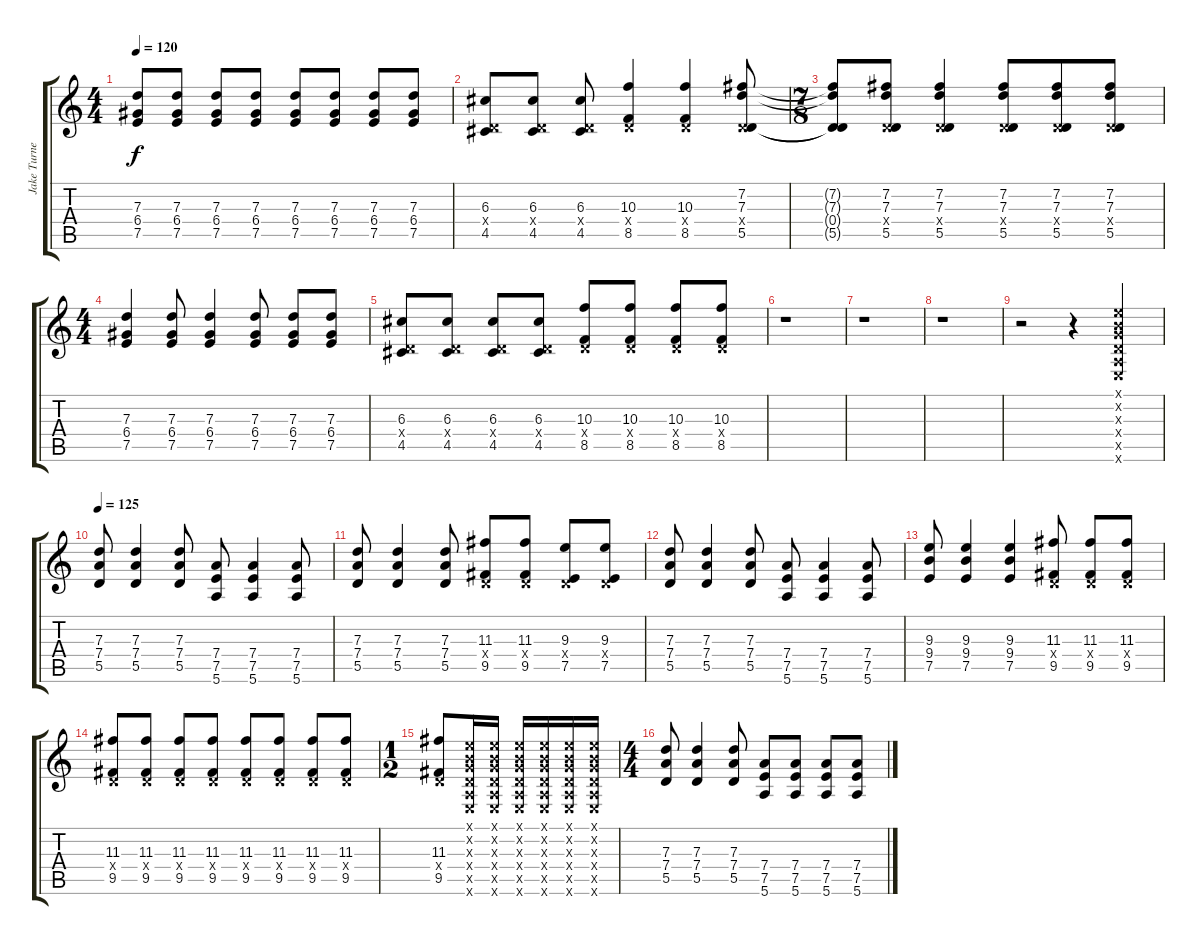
\track ("Jake Turner" "Jake Turne") {instrument acousticguitarsteel}
\staff {score tabs}
\tuning (E4 B3 G3 D3 A2 E2) {hide}
\ts (4 4)
\tempo 120
\clef g2
\ks c
(7.3 6.4 7.5).8{dy f} (7.3 6.4 7.5).8 (7.3 6.4 7.5).8 (7.3 6.4 7.5).8 (7.3 6.4 7.5).8 (7.3 6.4 7.5).8 (7.3 6.4 7.5).8 (7.3 6.4 7.5).8 |
(6.3 0.4{x} 4.5).8 (6.3 0.4{x} 4.5).8 (6.3 0.4{x} 4.5).8 (10.3 0.4{x} 8.5).4 (10.3 0.4{x} 8.5).4 (7.2 7.3 0.4{x} 5.5).8 |
\ts (7 8)
(7.2{t} 7.3{t} 0.4{t} 5.5{t}).8 (7.2 7.3 0.4{x} 5.5).8 (7.2 7.3 0.4{x} 5.5).4 (7.2 7.3 0.4{x} 5.5).8 (7.2 7.3 0.4{x} 5.5).8 (7.2 7.3 0.4{x} 5.5).8 |
\ts (4 4)
(7.3 6.4 7.5).4 (7.3 6.4 7.5).8 (7.3 6.4 7.5).4 (7.3 6.4 7.5).8 (7.3 6.4 7.5).8 (7.3 6.4 7.5).8 |
(6.3 0.4{x} 4.5).8 (6.3 0.4{x} 4.5).8 (6.3 0.4{x} 4.5).8 (6.3 0.4{x} 4.5).8 (10.3 0.4{x} 8.5).8 (10.3 0.4{x} 8.5).8 (10.3 0.4{x} 8.5).8 (10.3 0.4{x} 8.5).8 |
r.1 |
r.1 |
r.1 |
r.2 r.4 (0.1{x} 0.2{x} 0.3{x} 0.4{x} 0.5{x} 0.6{x}).4 |
\tempo 125
(7.3 7.4 5.5).8 (7.3 7.4 5.5).4 (7.3 7.4 5.5).8 (7.4 7.5 5.6).8 (7.4 7.5 5.6).4 (7.4 7.5 5.6).8 |
(7.3 7.4 5.5).8 (7.3 7.4 5.5).4 (7.3 7.4 5.5).8 (11.3 0.4{x} 9.5).8 (11.3 0.4{x} 9.5).8 (9.3 0.4{x} 7.5).8 (9.3 0.4{x} 7.5).8 |
(7.3 7.4 5.5).8 (7.3 7.4 5.5).4 (7.3 7.4 5.5).8 (7.4 7.5 5.6).8 (7.4 7.5 5.6).4 (7.4 7.5 5.6).8 |
(9.3 9.4 7.5).8 (9.3 9.4 7.5).4 (9.3 9.4 7.5).4 (11.3 0.4{x} 9.5).8 (11.3 0.4{x} 9.5).8 (11.3 0.4{x} 9.5).8 |
(11.3 0.4{x} 9.5).8 (11.3 0.4{x} 9.5).8 (11.3 0.4{x} 9.5).8 (11.3 0.4{x} 9.5).8 (11.3 0.4{x} 9.5).8 (11.3 0.4{x} 9.5).8 (11.3 0.4{x} 9.5).8 (11.3 0.4{x} 9.5).8 |
\ts (1 2)
(11.3 0.4{x} 9.5).8 (0.1{x} 0.2{x} 0.3{x} 0.4{x} 0.5{x} 0.6{x}).16 (0.1{x} 0.2{x} 0.3{x} 0.4{x} 0.5{x} 0.6{x}).16 (0.1{x} 0.2{x} 0.3{x} 0.4{x} 0.5{x} 0.6{x}).16 (0.1{x} 0.2{x} 0.3{x} 0.4{x} 0.5{x} 0.6{x}).16 (0.1{x} 0.2{x} 0.3{x} 0.4{x} 0.5{x} 0.6{x}).16 (0.1{x} 0.2{x} 0.3{x} 0.4{x} 0.5{x} 0.6{x}).16 |
\ts (4 4)
(7.3 7.4 5.5).8 (7.3 7.4 5.5).4 (7.3 7.4 5.5).8 (7.4 7.5 5.6).8 (7.4 7.5 5.6).8 (7.4 7.5 5.6).8 (7.4 7.5 5.6).8
